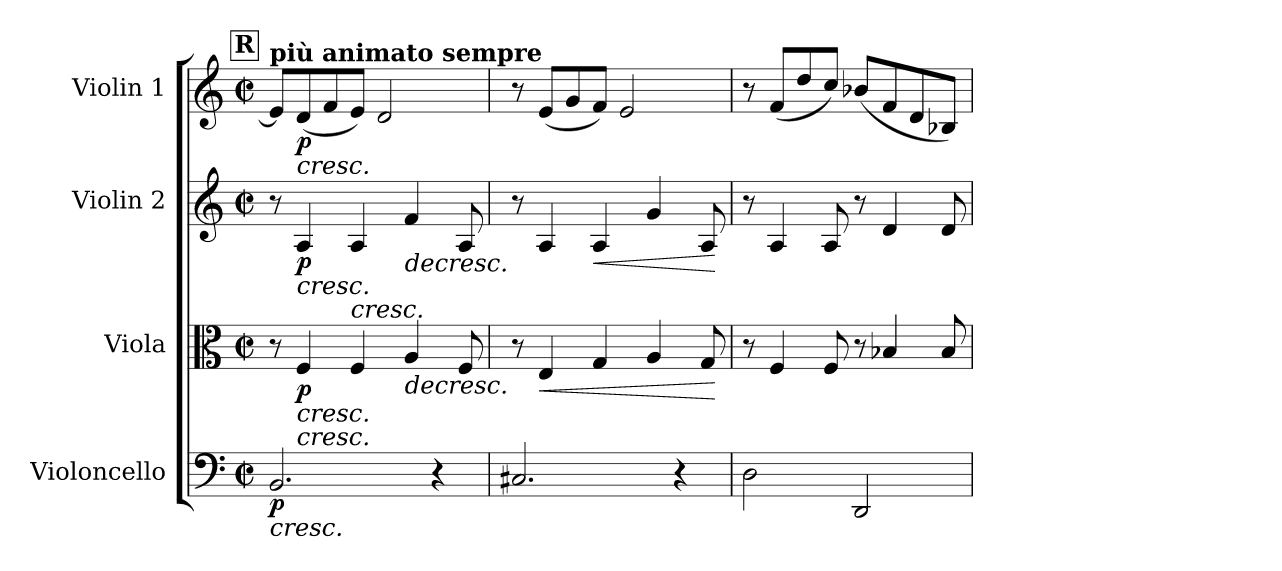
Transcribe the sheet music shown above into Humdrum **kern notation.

**kern	**dynam	**kern	**dynam	**kern	**dynam	**kern	**dynam
*part4	*part4	*part3	*part3	*part2	*part2	*part1	*part1
*staff4	*staff4	*staff3	*staff3	*staff2	*staff2	*staff1	*staff1
*I"Violoncello	*	*I"Viola	*	*I"Violin 2	*	*I"Violin 1	*
*I'Vc	*	*I'Vla	*	*I'Vln	*	*I'Vln	*
*clefF4	*	*clefC3	*	*clefG2	*	*clefG2	*
*k[]	*	*k[]	*	*k[]	*	*k[]	*
*M2/2	*	*M2/2	*	*M2/2	*	*M2/2	*
*met(c|)	*	*met(c|)	*	*met(c|)	*	*met(c|)	*
!!LO:REH:place=s1:a:B:cj:fs=14:t=R
=305	=305	=305	=305	=305	=305	=305	=305
!	!	!	!	!	!	!LO:TX:a:B:t=più animato sempre	!
!LO:TX:b:i:t=cresc.	!	!	!	!	!	!	!
!	!LO:DY:b	!	!	!	!	!	!
2.BB/	p	8r	.	8r	.	8e/L]	.
!	!	!	!	!	!	!LO:TX:b:i:t=cresc.	!
!	!	!	!	!LO:TX:b:i:t=cresc.	!	!	!
!	!	!LO:TX:b:i:t=cresc.	!	!	!	!	!
!	!	!	!LO:HP:b	!	!	!	!
!	!	!	!LO:DY:n=1:b	!	!LO:DY:b	!	!LO:DY:b
.	.	4F/	< p	4A/	p	(8d/	p
.	.	.	.	.	.	8f/	.
!	!	!	!	!	!LO:HP:b	!	!
.	.	4F/	.	4A/	<	8e/J)	.
.	.	.	.	.	.	2d/	.
!	!	!	!LO:HP:b	!	!LO:HP:b	!	!
.	.	4A/	>	4f/	>	.	.
4r	.	.	.	.	.	.	.
.	.	8F/	.	8A/	.	.	.
.	.	.	[	.	[	.	.
=306	=306	=306	=306	=306	=306	=306	=306
2.C#X/	.	8r	.	8r	.	8r	.
!	!	!	!LO:HP:b	!	!	!	!
.	.	4E/	<	4A/	.	(8e/L	.
.	.	.	.	.	.	8g/	.
!	!	!	!	!	!LO:HP:b	!	!
.	.	4G/	.	4A/	<	8f/J)	.
.	.	.	.	.	.	2e/	.
.	.	4A/	]	4g/	]	.	.
4r	.	.	.	.	.	.	.
.	.	8G/	.	8A/	.	.	.
.	.	.	[	.	[	.	.
=307	=307	=307	=307	=307	=307	=307	=307
2D\	.	8r	.	8r	.	8r	.
.	.	4F/	.	4A/	.	(8f/L	.
.	.	.	.	.	.	8dd/	.
.	.	8F/	.	8A/	.	8cc/J)	.
2DD/	.	8r	.	8r	.	(8b-X/L	.
.	.	4B-X/	.	4d/	.	8f/	.
.	.	.	.	.	.	8d/	.
.	.	8B-/	.	8d/	.	8B-X/J)	.
=	=	=	=	=	=	=	=
*-	*-	*-	*-	*-	*-	*-	*-
